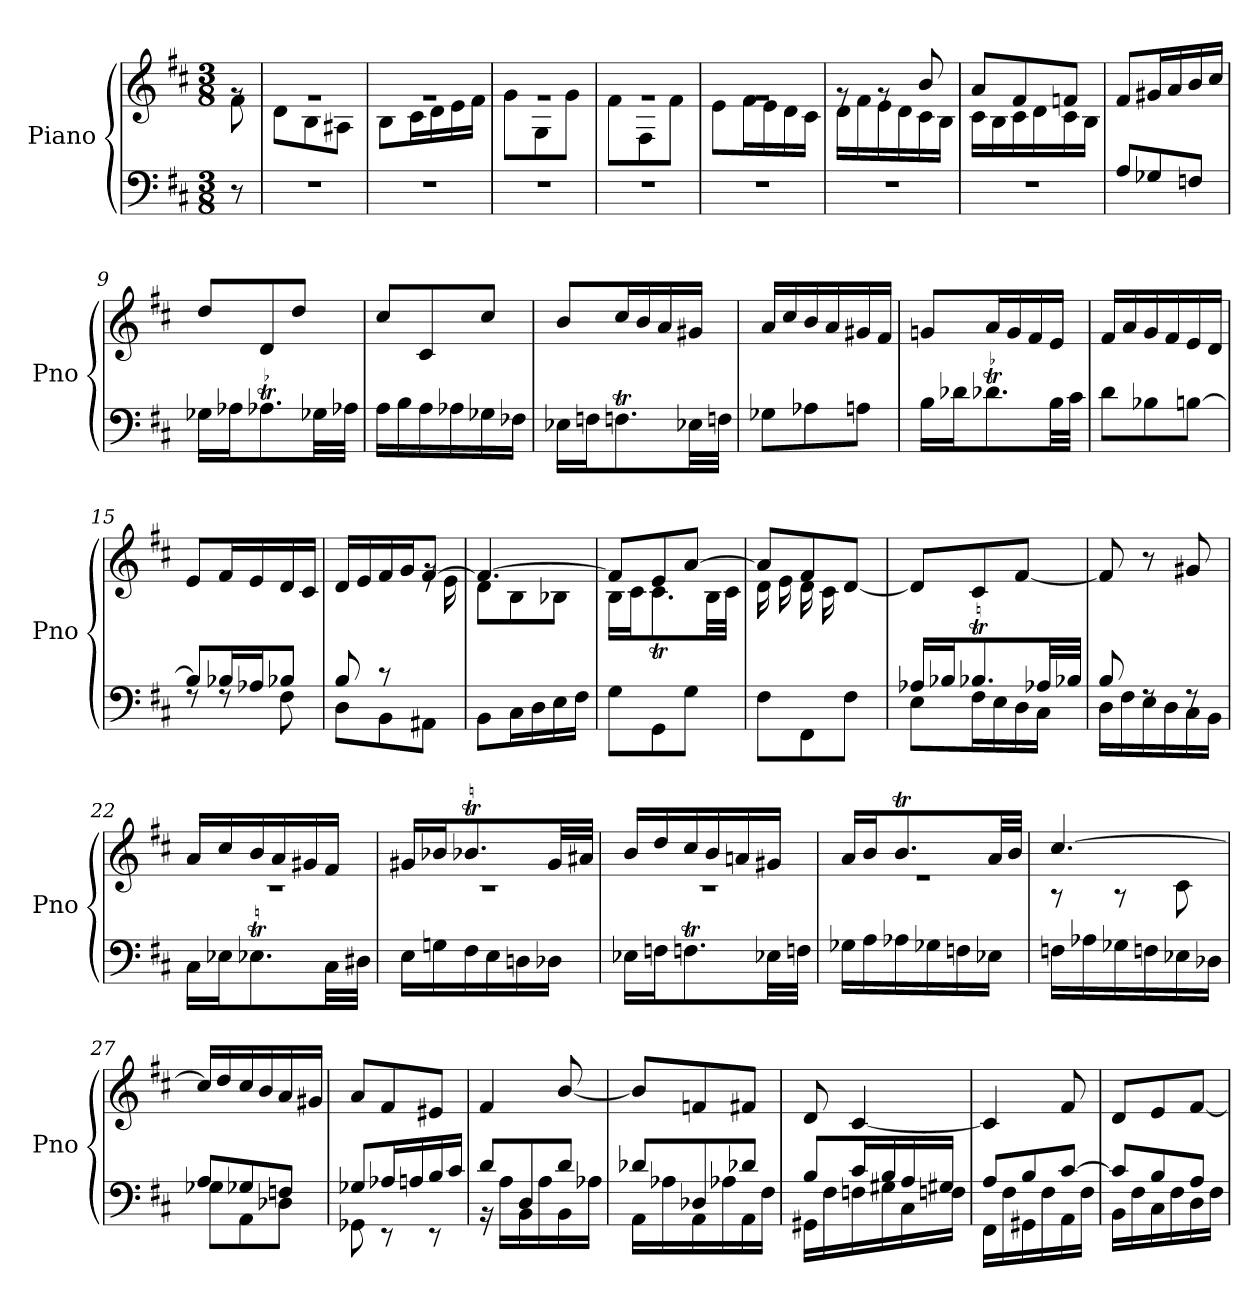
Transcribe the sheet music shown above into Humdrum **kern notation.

**kern	**kern
*part1	*part1
*staff2	*staff1
*I"Piano	*
*I'Pno	*
*clefF4	*clefG2
*k[f#c#]	*k[f#c#]
*M3/8	*M3/8
=	=
*	*^
8r	8rg	8f#\
=1	=1	=1
4.r	4.rg	8d\L
.	.	8B\
.	.	8A#Xi\J
=2	=2	=2
4.r	4.rg	8B\L
.	.	16c#\L
.	.	16d\
.	.	16e\
.	.	16f#\JJ
=3	=3	=3
4.r	4.rg	8g\L
.	.	8G\
.	.	8g\J
=4	=4	=4
4.r	4.rg	8f#\L
.	.	8F#\
.	.	8f#\J
=5	=5	=5
4.r	4.rg	8e\L
.	.	16f#\L
.	.	16e\
.	.	16d\
.	.	16c#\JJ
=6	=6	=6
4.r	8rg	16d\LL
.	.	16f#\
.	8rg	16e\
.	.	16d\
.	8b/	16c#\
.	.	16B\JJ
!!LO:LB:g=z	!!
=7	=7	=7
4.r	8a/L	16c#\LL
.	.	16B\
.	8f#/	16c#\
.	.	16d\
.	8fnj/J	16c#\
.	.	16B\JJ
*	*v	*v
=8	=8
8A/L	8f#/L
8G-Xj/	16g#X/L
.	16a/
8Fnj/J	16b/
.	16cc#/JJ
=9	=9
16G-Xj\LL	8dd/L
16A-Xj\J	.
8.A-XTj\	8d/
.	8dd/J
32G-Xj\LL	.
32A-Xj\JJJ	.
=10	=10
16A\LL	8cc#/L
16B\	.
16A\	8c#/
16A-Xj\	.
16G-Xj\	8cc#/J
16F-XZ\JJ	.
=11	=11
16E-Xj\LL	8b/L
16Fnj\J	.
8.FnTj\	16cc#/L
.	16b/
.	16a/
32E-Xj\LL	16g#X/JJ
32Fnj\JJJ	.
=12	=12
8G-Xj\L	16a/LL
.	16cc#/
8A-Xj\	16b/
.	16a/
8A\J	16g#X/
.	16f#/JJ
!!LO:LB:g=z
=13	=13
16B\LL	8gn/L
16d-Xj\J	.
8.d-XTj\	16a/L
.	16g/
.	16f#/
32B\LL	16e/JJ
32c#\JJJ	.
=14	=14
8d\L	16f#/LL
.	16a/
8B-Xj\	16g/
.	16f#/
[8B\J	16e/
.	16d/JJ
=15	=15
*^	*
8B/L]	8rF	8e/L
16B-Xj/L	8rF	16f#/L
16A-Xj/J	.	16e/
8B-Xj/J	8F#\	16d/
.	.	16c#/JJ
=16	=16	=16
*	*^	*^
4ryy	8B/	8D\L	16d/LL	4ryy
.	.	.	16e/	.
.	8r	8BB\	16f#/	.
.	.	.	16g/J	.
8ryy	8ryy	8AA#Xi\J	[8f#/J	16rg
.	.	.	.	16e\
*v	*v	*v	*	*
=17	=17	=17
8BB\L	4.f#/_	8d\L
16C#\L	.	8B\
16D\	.	.
16E\	.	8B-Xj\J
16F#\JJ	.	.
=18	=18	=18
8G\L	8f#/L]	16B\LL
.	.	16c#\J
8GG\	8e/	8.c#t\
8G\J	[8a/J	.
.	.	32B\LL
.	.	32c#\JJJ
!!LO:LB:g=z	!!
=19	=19	=19
*^	*	*
4ryy	8F#\L	8a/L]	16d\LL
.	.	.	16e\
.	8FF#\	8f#/	16d\
.	.	.	16c#\
16B/	8F#\J	[8d/J	8ryy
16A/JJ	.	.	.
*	*	*v	*v
=20	=20	=20
16A-Xj/LL	8E\L	8d/L]
16B-Xj/J	.	.
8.B-XTj/	16F#\L	8c#/
.	16E\	.
.	16D\	[8f#/J
32A-Xj/LL	16C#\JJ	.
32B-Xj/JJJ	.	.
=21	=21	=21
8B/	16D\LL	8f#/]
.	16F#\	.
8rF	16E\	8r
.	16D\	.
8rF	16C#\	8g#X/
.	16BB\JJ	.
*v	*v	*
=22	=22
*	*^
16C#\LL	16a/LL	4.r
16E-Xj\J	16cc#/	.
8.E-XTj\	16b/	.
.	16a/	.
.	16g#X/	.
32C#\LL	16f#/JJ	.
32D#i\JJJ	.	.
=23	=23	=23
16E\LL	16g#X/LL	4.r
16Gn\	16b-Xj/J	.
16F#\	8.b-XTj/	.
16E\	.	.
16Dn\	.	.
16D-Xj\JJ	32g#/LL	.
.	32a#i/JJJ	.
!!LO:LB:g=z	!!
=24	=24	=24
16E-Xj\LL	16b/LL	4.r
16Fnj\J	16dd/	.
8.FnTj\	16cc#/	.
.	16b/	.
.	16an/	.
32E-Xj\LL	16g#X/JJ	.
32Fnj\JJJ	.	.
=25	=25	=25
16G-Xj\LL	16a/LL	4.r
16A\	16b/J	.
16A-Xj\	8.bT/	.
16G-Xj\	.	.
16Fnj\	.	.
16E-Xj\JJ	32a/LL	.
.	32b/JJJ	.
=26	=26	=26
16Fnj\LL	[4.cc#/	8r
16A-Xj\	.	.
16G-Xj\	.	8r
16Fnj\	.	.
16E-Xj\	.	8c#\
16D-Xj\JJ	.	.
*	*v	*v
=27	=27
*^	*
8A/L	8G-Xj\L	16cc#/LL]
.	.	16dd/
8G-Xj/	8AA\	16cc#/
.	.	16b/
8Fnj/J	8D-Xj\J	16a/
.	.	16g#X/JJ
=28	=28	=28
8G-Xj/L	8GG-Xj\	8a/L
16A-Xj/L	8r	8f#/
16A/	.	.
16B/	8r	8e#Xi/J
16c#i/JJ	.	.
=29	=29	=29
8d/L	16r	4f#/
.	16A\LL	.
8D/	16BB\	.
.	16A\	.
8d/J	16BB\	[8b/
.	16A-Xj\JJ	.
!!LO:PB:g=z
=30	=30	=30
8d-Xj/L	16AA\LL	8b/L]
.	16A-Xj\	.
8D-Xj/	16AA\	8fnj/
.	16A-Xj\	.
8d-Xj/J	16AA\	8f#/J
.	16F#\JJ	.
=31	=31	=31
8B/L	16GG#X\LL	8d/
.	16F#\	.
16c#/L	16Fnj\	[4c#/
16B/	16G#X\	.
16A/	16C#\	.
16G#X/JJ	16Fnj\JJ	.
=32	=32	=32
8A/L	16FF#\LL	4c#/]
.	16F#\	.
8B/	16GG#X\	.
.	16F#\	.
[8c#/J	16AA\	8f#/
.	16F#\JJ	.
=33	=33	=33
8c#/L]	16BB\LL	8d/L
.	16F#\	.
8B/	16C#\	8e/
.	16F#\	.
8A/J	16D\	[8f#/J
.	16F#\JJ	.
*v	*v	*
=	=
*-	*-
